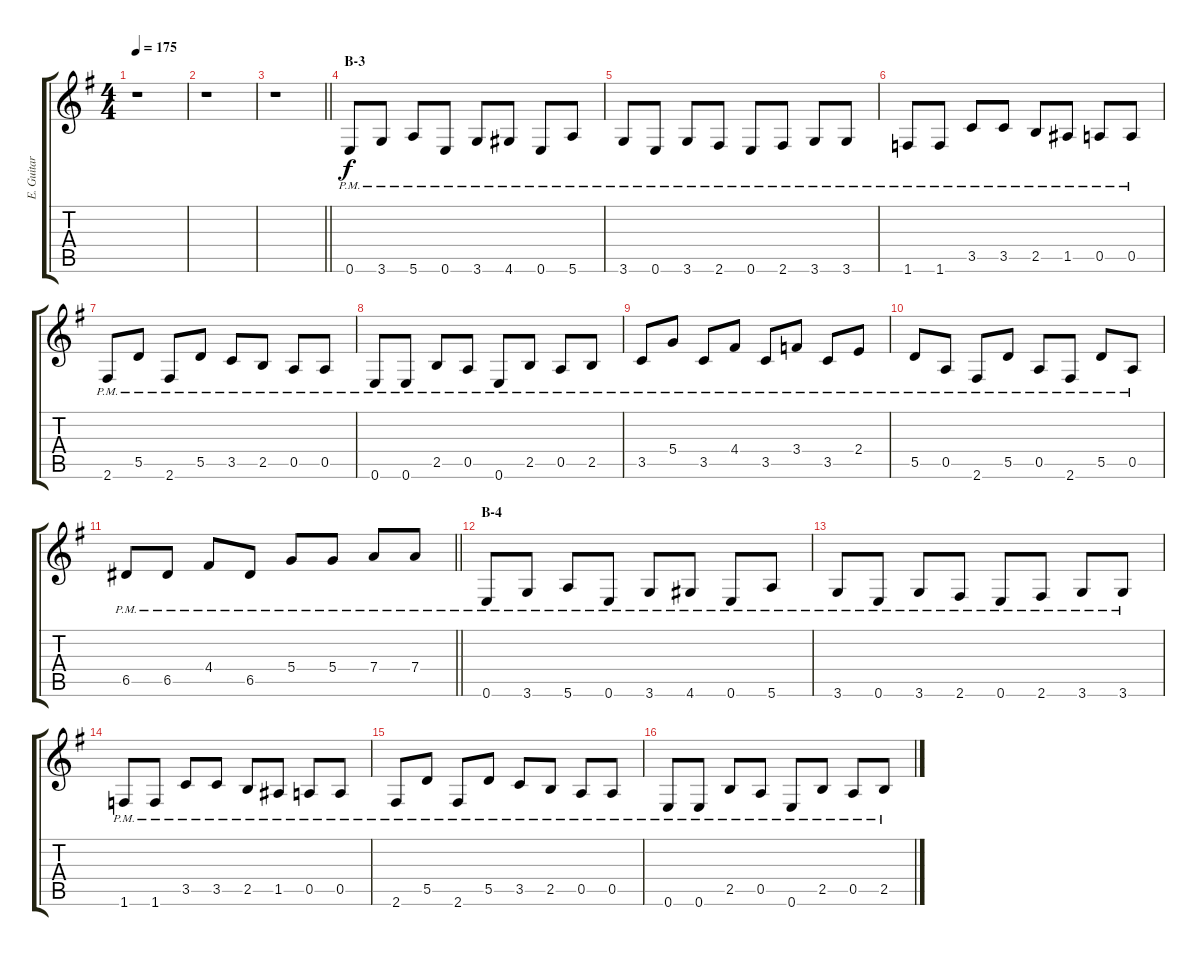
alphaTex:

\track ("E. Guitar II" "E. Guitar ") {instrument overdrivenguitar}
\staff {score tabs}
\tuning (E4 B3 G3 D3 A2 E2) {hide}
\ts (4 4)
\tempo 175
\clef g2
\ks g
r.1{dy f} |
r.1 |
\barLineRight lightlight
r.1 |
\section ("" "B-3")
0.6{pm}.8 3.6{pm}.8 5.6{pm}.8 0.6{pm}.8 3.6{pm}.8 4.6{pm}.8 0.6{pm}.8 5.6{pm}.8 |
3.6{pm}.8 0.6{pm}.8 3.6{pm}.8 2.6{pm}.8 0.6{pm}.8 2.6{pm}.8 3.6{pm}.8 3.6{pm}.8 |
1.6{pm}.8 1.6{pm}.8 3.5{pm}.8 3.5{pm}.8 2.5{pm}.8 1.5{pm}.8 0.5{pm}.8 0.5{pm}.8 |
2.6{pm}.8 5.5{pm}.8 2.6{pm}.8 5.5{pm}.8 3.5{pm}.8 2.5{pm}.8 0.5{pm}.8 0.5{pm}.8 |
0.6{pm}.8 0.6{pm}.8 2.5{pm}.8 0.5{pm}.8 0.6{pm}.8 2.5{pm}.8 0.5{pm}.8 2.5{pm}.8 |
3.5{pm}.8 5.4{pm}.8 3.5{pm}.8 4.4{pm}.8 3.5{pm}.8 3.4{pm}.8 3.5{pm}.8 2.4{pm}.8 |
5.5{pm}.8 0.5{pm}.8 2.6{pm}.8 5.5{pm}.8 0.5{pm}.8 2.6{pm}.8 5.5{pm}.8 0.5{pm}.8 |
\barLineRight lightlight
6.5{pm}.8 6.5{pm}.8 4.4{pm}.8 6.5{pm}.8 5.4{pm}.8 5.4{pm}.8 7.4{pm}.8 7.4{pm}.8 |
\section ("" "B-4")
0.6{pm}.8 3.6{pm}.8 5.6{pm}.8 0.6{pm}.8 3.6{pm}.8 4.6{pm}.8 0.6{pm}.8 5.6{pm}.8 |
3.6{pm}.8 0.6{pm}.8 3.6{pm}.8 2.6{pm}.8 0.6{pm}.8 2.6{pm}.8 3.6{pm}.8 3.6{pm}.8 |
1.6{pm}.8 1.6{pm}.8 3.5{pm}.8 3.5{pm}.8 2.5{pm}.8 1.5{pm}.8 0.5{pm}.8 0.5{pm}.8 |
2.6{pm}.8 5.5{pm}.8 2.6{pm}.8 5.5{pm}.8 3.5{pm}.8 2.5{pm}.8 0.5{pm}.8 0.5{pm}.8 |
0.6{pm}.8 0.6{pm}.8 2.5{pm}.8 0.5{pm}.8 0.6{pm}.8 2.5{pm}.8 0.5{pm}.8 2.5{pm}.8
